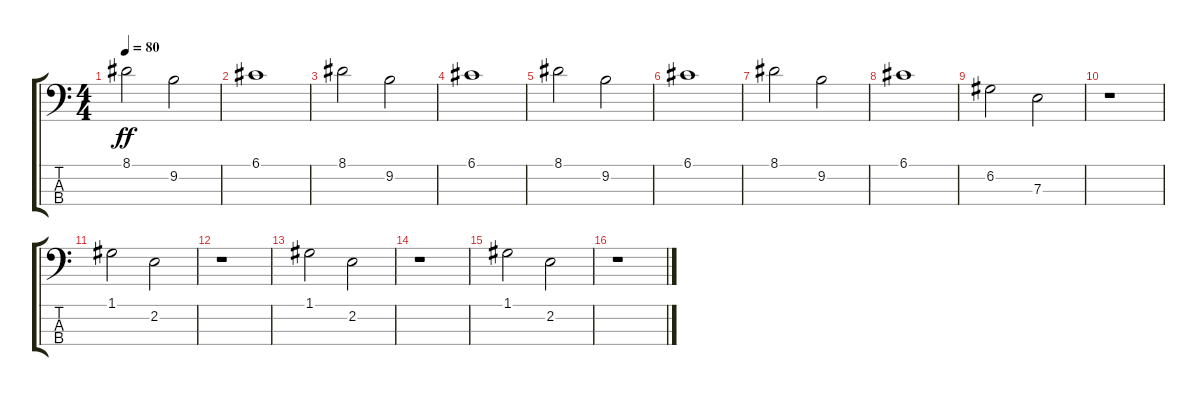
\track "" {instrument electricbasspick}
\staff {score tabs}
\tuning (G2 D2 A1 E1) {hide}
\ts (4 4)
\tempo 80
\clef f4
\ks c
8.1.2{dy ff instrument electricbasspick} 9.2.2 |
6.1.1 |
8.1.2 9.2.2 |
6.1.1 |
8.1.2 9.2.2 |
6.1.1 |
8.1.2 9.2.2 |
6.1.1 |
6.2.2 7.3.2 |
r.1 |
1.1.2 2.2.2 |
r.1 |
1.1.2 2.2.2 |
r.1 |
1.1.2 2.2.2 |
r.1
